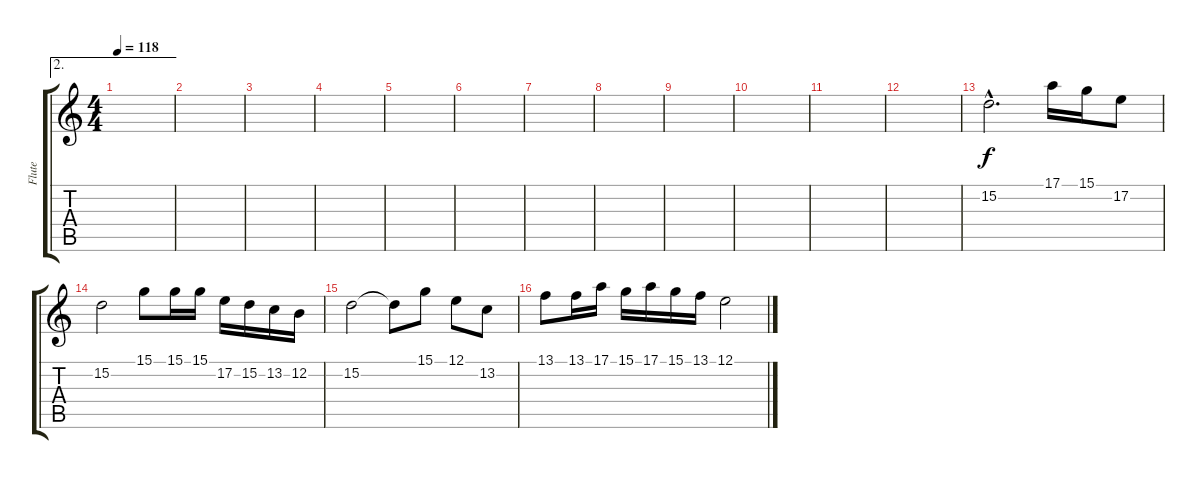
\track ("Flute" "Flute") {instrument flute}
\staff {score tabs}
\tuning (E4 B3 G3 D3 A2 E2) {hide}
\ae 2
\ts (4 4)
\tempo 118
\clef g2
\ks c
|
|
|
|
|
|
|
|
|
|
|
|
15.2{hac}.2{d} 17.1.16 15.1.16 17.2.8 |
15.2.2 15.1.8 15.1.16 15.1.16 17.2.16 15.2.16 13.2.16 12.2.16 |
15.2.2 15.2{t}.8 15.1.8 12.1.8 13.2.8 |
13.1.8 13.1.16 17.1.16 15.1.16 17.1.16 15.1.16 13.1.16 12.1.2
